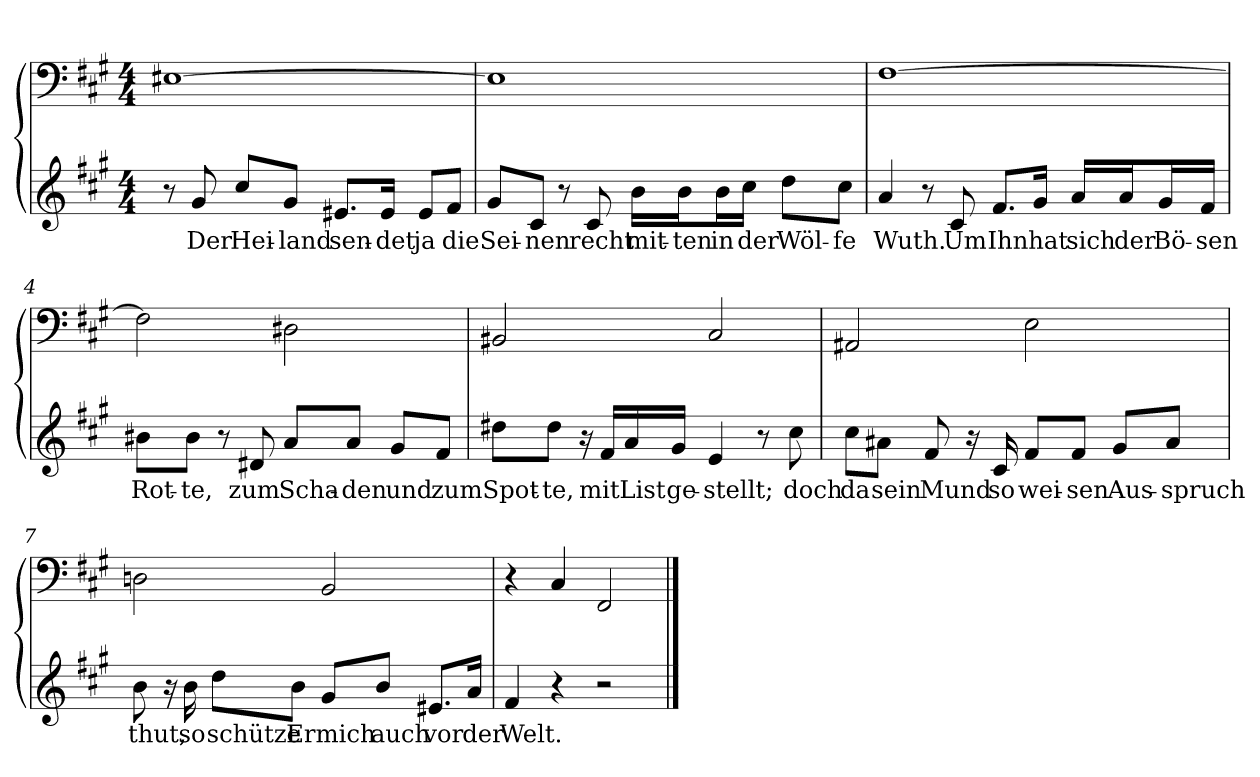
**kern	**text	**kern
*part1	*part1	*part1
*staff2	*staff2	*staff1
*clefG2	*	*clefF4
*k[f#c#g#]	*	*k[f#c#g#]
*f#:	*	*f#:
*M4/4	*	*M4/4
=1	=1	=1
8r	.	[1E#X\
8g#/	Der	.
8cc#/L	Hei-	.
8g#/J	-land	.
8.e#X/L	sen-	.
16e#/Jk	-det	.
8e#/L	ja	.
8f#/J	die	.
=2	=2	=2
8g#/L	Sei-	1E#\]
8c#/J	-nen	.
8r	.	.
8c#/	recht	.
16b\LL	mit-	.
16b\J	-ten	.
16b\L	in	.
16cc#\JJ	der	.
8dd\L	Wöl-	.
8cc#\J	-fe	.
=3	=3	=3
4a/	Wuth.	[1F#\
8r	.	.
8c#/	Um	.
8.f#/L	Ihn	.
16g#/Jk	hat	.
16a/LL	sich	.
16a/J	der	.
16g#/L	Bö-	.
16f#/JJ	-sen	.
=4	=4	=4
8b#X\L	Rot-	2F#\]
8b#\J	-te,	.
8r	.	.
8d#X/	zum	.
8a/L	Scha-	2D#X\
8a/J	-den	.
8g#/L	und	.
8f#/J	zum	.
=5	=5	=5
8dd#X\L	Spot-	2BB#X/
8dd#\J	-te,	.
16r	.	.
16f#/LL	mit	.
16a/	List	.
16g#/JJ	ge-	.
4e/	-stellt;	2C#/
8r	.	.
8cc#\	doch	.
=6	=6	=6
8cc#\L	da	2AA#X/
8a#X\J	sein	.
8f#/	Mund	.
16r	.	.
16c#/	so	.
8f#/L	wei-	2E\
8f#/J	-sen	.
8g#/L	Aus-	.
8a#/J	-spruch	.
=7	=7	=7
8b\	thut,	2Dn\
16r	.	.
16b\	so	.
8dd\L	schütze	.
8b\J	Er	.
8g#/L	mich	2BB/
8b/J	auch	.
8.e#X/L	vor	.
16a/Jk	der	.
=8	=8	=8
4f#/	Welt.	4r
4r	.	4C#/
2r	.	2FF#/
==	==	==
*-	*-	*-
